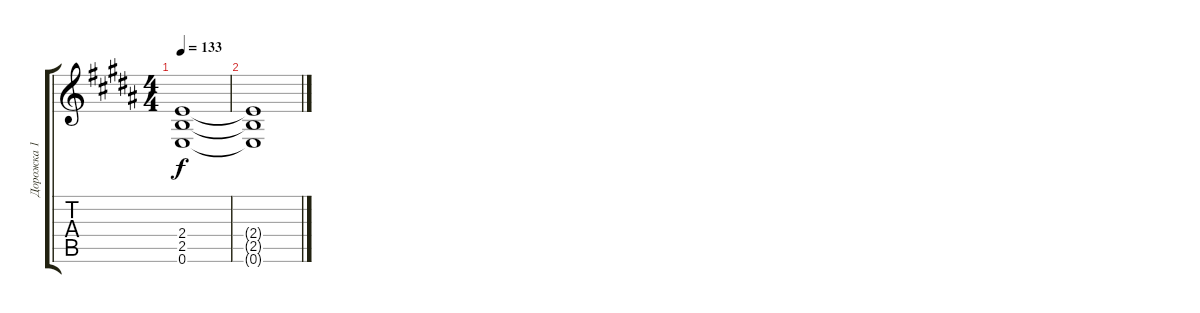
\track ("Дорожка 1" "Дорожка 1") {instrument distortionguitar}
\staff {score tabs}
\tuning (E4 B3 G3 D3 A2 E2) {hide}
\ts (4 4)
\tempo 133
\clef g2
\ks b
(2.4{t} 2.5{t} 0.6{t}).1{dy f} |
(2.4{t} 2.5{t} 0.6{t}).1
